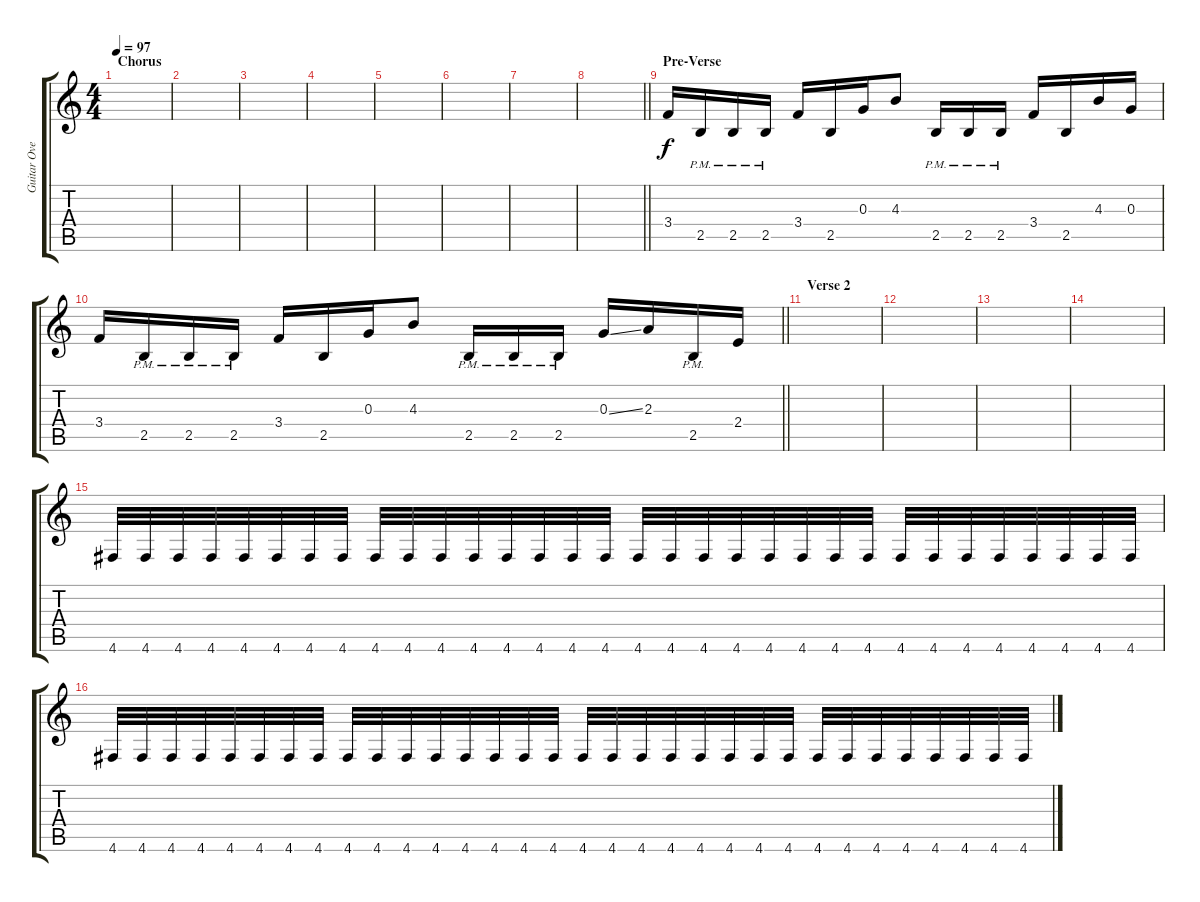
\track ("Guitar Overdub" "Guitar Ove") {instrument distortionguitar}
\staff {score tabs}
\tuning (E4 B3 G3 D3 A2 D2) {hide}
\ts (4 4)
\section ("" "Chorus")
\tempo 97
\clef g2
\ks c
|
|
|
|
|
|
|
\barLineRight lightlight
|
\section ("" "Pre-Verse")
3.4.16{dy f} 2.5{pm}.16 2.5{pm}.16 2.5{pm}.16 3.4.16 2.5.16 0.3.16 4.3.8 2.5{pm}.16 2.5{pm}.16 2.5{pm}.16 3.4.16 2.5.16 4.3.16 0.3.16 |
\barLineRight lightlight
3.4.16 2.5{pm}.16 2.5{pm}.16 2.5{pm}.16 3.4.16 2.5.16 0.3.16 4.3.8 2.5{pm}.16 2.5{pm}.16 2.5{pm}.16 0.3{ss}.16 2.3.16 2.5{pm}.16 2.4.16 |
\section ("" "Verse 2")
|
|
|
|
4.6.32 4.6.32 4.6.32 4.6.32 4.6.32 4.6.32 4.6.32 4.6.32 4.6.32 4.6.32 4.6.32 4.6.32 4.6.32 4.6.32 4.6.32 4.6.32 4.6.32 4.6.32 4.6.32 4.6.32 4.6.32 4.6.32 4.6.32 4.6.32 4.6.32 4.6.32 4.6.32 4.6.32 4.6.32 4.6.32 4.6.32 4.6.32 |
4.6.32 4.6.32 4.6.32 4.6.32 4.6.32 4.6.32 4.6.32 4.6.32 4.6.32 4.6.32 4.6.32 4.6.32 4.6.32 4.6.32 4.6.32 4.6.32 4.6.32 4.6.32 4.6.32 4.6.32 4.6.32 4.6.32 4.6.32 4.6.32 4.6.32 4.6.32 4.6.32 4.6.32 4.6.32 4.6.32 4.6.32 4.6.32
